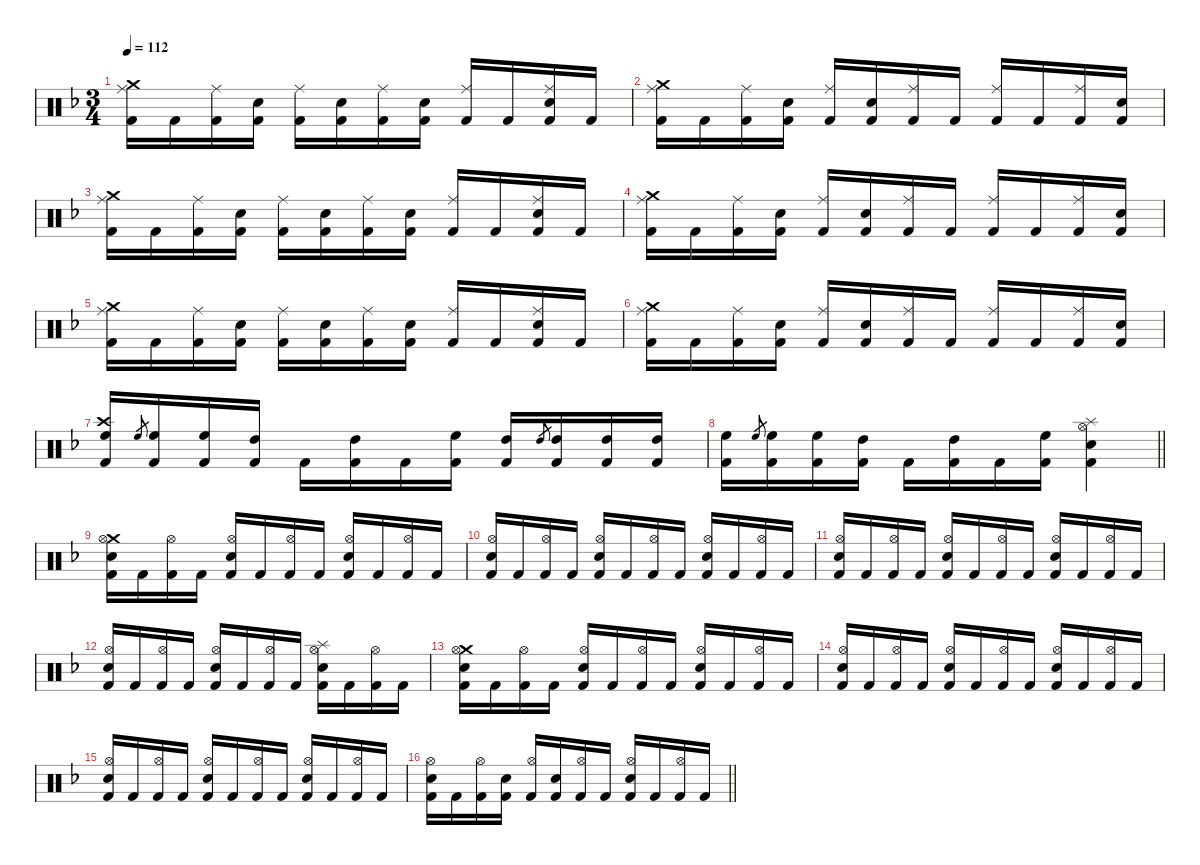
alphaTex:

\hideDynamics
\bracketExtendMode nobrackets
\singleTrackTrackNamePolicy hidden
\multiTrackTrackNamePolicy hidden
\firstSystemTrackNameMode fullname
\firstSystemTrackNameOrientation horizontal
\otherSystemsTrackNameOrientation horizontal
\track ("Drumkit" "Drums") {defaultSystemsLayout 4 instrument percussion}
\staff {score}
\articulation defaults
\ts (3 4)
\tempo 112
\clef neutral
\ks dminor
("Ride (middle)"{acc forcenatural} "Crash medium (hit)"{acc forcenatural} "Kick (hit) 2"{acc forcenatural}).16{dy mf beam Down} "Kick (hit) 2"{acc forcenatural}.16{dy f beam Down} ("Ride (middle)"{acc forcenatural} "Kick (hit) 2"{acc forcenatural}).16{dy mf beam Down} ("Snare (hit) 2"{acc forcenatural} "Kick (hit) 2"{acc forcenatural}).16{dy f beam Down} ("Ride (middle)"{acc forcenatural} "Kick (hit) 2"{acc forcenatural}).16{dy mf beam Down} ("Snare (hit) 2"{acc forcenatural} "Kick (hit) 2"{acc forcenatural}).16{dy f beam Down} ("Ride (middle)"{acc forcenatural} "Kick (hit) 2"{acc forcenatural}).16{dy mf beam Down} ("Snare (hit) 2"{acc forcenatural} "Kick (hit) 2"{acc forcenatural}).16{dy f beam Down} ("Ride (middle)"{acc forcenatural} "Kick (hit) 2"{acc forcenatural}).16{dy mf beam Up} "Kick (hit) 2"{acc forcenatural}.16{dy f beam Up} ("Ride (middle)"{acc forcenatural} "Snare (hit) 2"{acc forcenatural} "Kick (hit) 2"{acc forcenatural}).16{dy mf beam Up} "Kick (hit) 2"{acc forcenatural}.16{dy f beam Up} |
("Ride (middle)"{acc forcenatural} "Crash medium (hit)"{acc forcenatural} "Kick (hit) 2"{acc forcenatural}).16{dy mf beam Down} "Kick (hit) 2"{acc forcenatural}.16{dy f beam Down} ("Ride (middle)"{acc forcenatural} "Kick (hit) 2"{acc forcenatural}).16{dy mf beam Down} ("Snare (hit) 2"{acc forcenatural} "Kick (hit) 2"{acc forcenatural}).16{dy f beam Down} ("Ride (middle)"{acc forcenatural} "Kick (hit) 2"{acc forcenatural}).16{dy mf beam Up} ("Snare (hit) 2"{acc forcenatural} "Kick (hit) 2"{acc forcenatural}).16{dy f beam Up} ("Ride (middle)"{acc forcenatural} "Kick (hit) 2"{acc forcenatural}).16{dy mf beam Up} "Kick (hit) 2"{acc forcenatural}.16{dy f beam Up} ("Ride (middle)"{acc forcenatural} "Kick (hit) 2"{acc forcenatural}).16{dy mf beam Up} "Kick (hit) 2"{acc forcenatural}.16{dy f beam Up} ("Ride (middle)"{acc forcenatural} "Kick (hit) 2"{acc forcenatural}).16{dy mf beam Up} ("Snare (hit) 2"{acc forcenatural} "Kick (hit) 2"{acc forcenatural}).16{dy f beam Up} |
("Ride (middle)"{acc forcenatural} "Crash medium (hit)"{acc forcenatural} "Kick (hit) 2"{acc forcenatural}).16{dy mf beam Down} "Kick (hit) 2"{acc forcenatural}.16{dy f beam Down} ("Ride (middle)"{acc forcenatural} "Kick (hit) 2"{acc forcenatural}).16{dy mf beam Down} ("Snare (hit) 2"{acc forcenatural} "Kick (hit) 2"{acc forcenatural}).16{dy f beam Down} ("Ride (middle)"{acc forcenatural} "Kick (hit) 2"{acc forcenatural}).16{dy mf beam Down} ("Snare (hit) 2"{acc forcenatural} "Kick (hit) 2"{acc forcenatural}).16{dy f beam Down} ("Ride (middle)"{acc forcenatural} "Kick (hit) 2"{acc forcenatural}).16{dy mf beam Down} ("Snare (hit) 2"{acc forcenatural} "Kick (hit) 2"{acc forcenatural}).16{dy f beam Down} ("Ride (middle)"{acc forcenatural} "Kick (hit) 2"{acc forcenatural}).16{dy mf beam Up} "Kick (hit) 2"{acc forcenatural}.16{dy f beam Up} ("Ride (middle)"{acc forcenatural} "Snare (hit) 2"{acc forcenatural} "Kick (hit) 2"{acc forcenatural}).16{dy mf beam Up} "Kick (hit) 2"{acc forcenatural}.16{dy f beam Up} |
("Ride (middle)"{acc forcenatural} "Crash medium (hit)"{acc forcenatural} "Kick (hit) 2"{acc forcenatural}).16{dy mf beam Down} "Kick (hit) 2"{acc forcenatural}.16{dy f beam Down} ("Ride (middle)"{acc forcenatural} "Kick (hit) 2"{acc forcenatural}).16{dy mf beam Down} ("Snare (hit) 2"{acc forcenatural} "Kick (hit) 2"{acc forcenatural}).16{dy f beam Down} ("Ride (middle)"{acc forcenatural} "Kick (hit) 2"{acc forcenatural}).16{dy mf beam Up} ("Snare (hit) 2"{acc forcenatural} "Kick (hit) 2"{acc forcenatural}).16{dy f beam Up} ("Ride (middle)"{acc forcenatural} "Kick (hit) 2"{acc forcenatural}).16{dy mf beam Up} "Kick (hit) 2"{acc forcenatural}.16{dy f beam Up} ("Ride (middle)"{acc forcenatural} "Kick (hit) 2"{acc forcenatural}).16{dy mf beam Up} "Kick (hit) 2"{acc forcenatural}.16{dy f beam Up} ("Ride (middle)"{acc forcenatural} "Kick (hit) 2"{acc forcenatural}).16{dy mf beam Up} ("Snare (hit) 2"{acc forcenatural} "Kick (hit) 2"{acc forcenatural}).16{dy f beam Up} |
("Ride (middle)"{acc forcenatural} "Crash medium (hit)"{acc forcenatural} "Kick (hit) 2"{acc forcenatural}).16{dy mf beam Down} "Kick (hit) 2"{acc forcenatural}.16{dy f beam Down} ("Ride (middle)"{acc forcenatural} "Kick (hit) 2"{acc forcenatural}).16{dy mf beam Down} ("Snare (hit) 2"{acc forcenatural} "Kick (hit) 2"{acc forcenatural}).16{dy f beam Down} ("Ride (middle)"{acc forcenatural} "Kick (hit) 2"{acc forcenatural}).16{dy mf beam Down} ("Snare (hit) 2"{acc forcenatural} "Kick (hit) 2"{acc forcenatural}).16{dy f beam Down} ("Ride (middle)"{acc forcenatural} "Kick (hit) 2"{acc forcenatural}).16{dy mf beam Down} ("Snare (hit) 2"{acc forcenatural} "Kick (hit) 2"{acc forcenatural}).16{dy f beam Down} ("Ride (middle)"{acc forcenatural} "Kick (hit) 2"{acc forcenatural}).16{dy mf beam Up} "Kick (hit) 2"{acc forcenatural}.16{dy f beam Up} ("Ride (middle)"{acc forcenatural} "Snare (hit) 2"{acc forcenatural} "Kick (hit) 2"{acc forcenatural}).16{dy mf beam Up} "Kick (hit) 2"{acc forcenatural}.16{dy f beam Up} |
("Ride (middle)"{acc forcenatural} "Crash medium (hit)"{acc forcenatural} "Kick (hit) 2"{acc forcenatural}).16{dy mf beam Down} "Kick (hit) 2"{acc forcenatural}.16{dy f beam Down} ("Ride (middle)"{acc forcenatural} "Kick (hit) 2"{acc forcenatural}).16{dy mf beam Down} ("Snare (hit) 2"{acc forcenatural} "Kick (hit) 2"{acc forcenatural}).16{dy f beam Down} ("Ride (middle)"{acc forcenatural} "Kick (hit) 2"{acc forcenatural}).16{dy mf beam Up} ("Snare (hit) 2"{acc forcenatural} "Kick (hit) 2"{acc forcenatural}).16{dy f beam Up} ("Ride (middle)"{acc forcenatural} "Kick (hit) 2"{acc forcenatural}).16{dy mf beam Up} "Kick (hit) 2"{acc forcenatural}.16{dy f beam Up} ("Ride (middle)"{acc forcenatural} "Kick (hit) 2"{acc forcenatural}).16{dy mf beam Up} "Kick (hit) 2"{acc forcenatural}.16{dy f beam Up} ("Ride (middle)"{acc forcenatural} "Kick (hit) 2"{acc forcenatural}).16{dy mf beam Up} ("Snare (hit) 2"{acc forcenatural} "Kick (hit) 2"{acc forcenatural}).16{dy f beam Up} |
("Crash high (hit)"{acc forcenatural} "High Floor Tom (hit)"{acc forcenatural} "Kick (hit) 2"{acc forcenatural}).16{beam Up} "High Floor Tom (hit)"{acc forcenatural}.8{gr dy mf beam Up} ("High Floor Tom (hit)"{acc forcenatural} "Kick (hit) 2"{acc forcenatural}).16{dy f beam Up} ("High Floor Tom (hit)"{acc forcenatural} "Kick (hit) 2"{acc forcenatural}).16{beam Up} ("High Tom (hit)"{acc forcenatural} "Kick (hit) 2"{acc forcenatural}).16{beam Up} "Kick (hit) 2"{acc forcenatural}.16{beam Down} ("High Tom (hit)"{acc forcenatural} "Kick (hit) 2"{acc forcenatural}).16{beam Down} "Kick (hit) 2"{acc forcenatural}.16{beam Down} ("High Floor Tom (hit)"{acc forcenatural} "Kick (hit) 2"{acc forcenatural}).16{beam Down} ("High Tom (hit)"{acc forcenatural} "Kick (hit) 2"{acc forcenatural}).16{beam Up} "High Tom (hit)"{acc forcenatural}.8{gr dy mf beam Up} ("High Tom (hit)"{acc forcenatural} "Kick (hit) 2"{acc forcenatural}).16{dy f beam Up} ("High Tom (hit)"{acc forcenatural} "Kick (hit) 2"{acc forcenatural}).16{beam Up} ("High Tom (hit)"{acc forcenatural} "Kick (hit) 2"{acc forcenatural}).16{dy mf beam Up} |
\barLineRight lightlight
("High Floor Tom (hit)"{acc forcenatural} "Kick (hit) 2"{acc forcenatural}).16{dy f beam Down} "High Floor Tom (hit)"{acc forcenatural}.8{gr dy mf beam Up} ("High Floor Tom (hit)"{acc forcenatural} "Kick (hit) 2"{acc forcenatural}).16{dy f beam Down} ("High Floor Tom (hit)"{acc forcenatural} "Kick (hit) 2"{acc forcenatural}).16{beam Down} ("High Tom (hit)"{acc forcenatural} "Kick (hit) 2"{acc forcenatural}).16{beam Down} "Kick (hit) 2"{acc forcenatural}.16{beam Down} ("High Tom (hit)"{acc forcenatural} "Kick (hit) 2"{acc forcenatural}).16{beam Down} "Kick (hit) 2"{acc forcenatural}.16{beam Down} ("High Floor Tom (hit)"{acc forcenatural} "Kick (hit) 2"{acc forcenatural}).16{beam Down} ("Splash (hit)"{acc forcenatural} "Hi-Hat (open)"{acc forcenatural} "Snare (hit) 2"{acc forcenatural} "Kick (hit) 2"{acc forcenatural}).4{beam Down} |
("Crash medium (hit)"{acc forcenatural} "Hi-Hat (open)"{acc forcenatural} "Snare (hit) 2"{acc forcenatural} "Kick (hit) 2"{acc forcenatural}).16{beam Down} "Kick (hit) 2"{acc forcenatural}.16{beam Down} ("Hi-Hat (open)"{acc forcenatural} "Kick (hit) 2"{acc forcenatural}).16{beam Down} "Kick (hit) 2"{acc forcenatural}.16{beam Down} ("Hi-Hat (open)"{acc forcenatural} "Snare (hit) 2"{acc forcenatural} "Kick (hit) 2"{acc forcenatural}).16{beam Up} "Kick (hit) 2"{acc forcenatural}.16{beam Up} ("Hi-Hat (open)"{acc forcenatural} "Kick (hit) 2"{acc forcenatural}).16{beam Up} "Kick (hit) 2"{acc forcenatural}.16{beam Up} ("Hi-Hat (open)"{acc forcenatural} "Snare (hit) 2"{acc forcenatural} "Kick (hit) 2"{acc forcenatural}).16{beam Up} "Kick (hit) 2"{acc forcenatural}.16{beam Up} ("Hi-Hat (open)"{acc forcenatural} "Kick (hit) 2"{acc forcenatural}).16{beam Up} "Kick (hit) 2"{acc forcenatural}.16{beam Up} |
("Hi-Hat (open)"{acc forcenatural} "Snare (hit) 2"{acc forcenatural} "Kick (hit) 2"{acc forcenatural}).16{beam Up} "Kick (hit) 2"{acc forcenatural}.16{beam Up} ("Hi-Hat (open)"{acc forcenatural} "Kick (hit) 2"{acc forcenatural}).16{beam Up} "Kick (hit) 2"{acc forcenatural}.16{beam Up} ("Hi-Hat (open)"{acc forcenatural} "Snare (hit) 2"{acc forcenatural} "Kick (hit) 2"{acc forcenatural}).16{beam Up} "Kick (hit) 2"{acc forcenatural}.16{beam Up} ("Hi-Hat (open)"{acc forcenatural} "Kick (hit) 2"{acc forcenatural}).16{beam Up} "Kick (hit) 2"{acc forcenatural}.16{beam Up} ("Hi-Hat (open)"{acc forcenatural} "Snare (hit) 2"{acc forcenatural} "Kick (hit) 2"{acc forcenatural}).16{beam Up} "Kick (hit) 2"{acc forcenatural}.16{beam Up} ("Hi-Hat (open)"{acc forcenatural} "Kick (hit) 2"{acc forcenatural}).16{beam Up} "Kick (hit) 2"{acc forcenatural}.16{beam Up} |
("Hi-Hat (open)"{acc forcenatural} "Snare (hit) 2"{acc forcenatural} "Kick (hit) 2"{acc forcenatural}).16{beam Up} "Kick (hit) 2"{acc forcenatural}.16{beam Up} ("Hi-Hat (open)"{acc forcenatural} "Kick (hit) 2"{acc forcenatural}).16{beam Up} "Kick (hit) 2"{acc forcenatural}.16{beam Up} ("Hi-Hat (open)"{acc forcenatural} "Snare (hit) 2"{acc forcenatural} "Kick (hit) 2"{acc forcenatural}).16{beam Up} "Kick (hit) 2"{acc forcenatural}.16{beam Up} ("Hi-Hat (open)"{acc forcenatural} "Kick (hit) 2"{acc forcenatural}).16{beam Up} "Kick (hit) 2"{acc forcenatural}.16{beam Up} ("Hi-Hat (open)"{acc forcenatural} "Snare (hit) 2"{acc forcenatural} "Kick (hit) 2"{acc forcenatural}).16{beam Up} "Kick (hit) 2"{acc forcenatural}.16{beam Up} ("Hi-Hat (open)"{acc forcenatural} "Kick (hit) 2"{acc forcenatural}).16{beam Up} "Kick (hit) 2"{acc forcenatural}.16{beam Up} |
("Hi-Hat (open)"{acc forcenatural} "Snare (hit) 2"{acc forcenatural} "Kick (hit) 2"{acc forcenatural}).16{beam Up} "Kick (hit) 2"{acc forcenatural}.16{beam Up} ("Hi-Hat (open)"{acc forcenatural} "Kick (hit) 2"{acc forcenatural}).16{beam Up} "Kick (hit) 2"{acc forcenatural}.16{beam Up} ("Hi-Hat (open)"{acc forcenatural} "Snare (hit) 2"{acc forcenatural} "Kick (hit) 2"{acc forcenatural}).16{beam Up} "Kick (hit) 2"{acc forcenatural}.16{beam Up} ("Hi-Hat (open)"{acc forcenatural} "Kick (hit) 2"{acc forcenatural}).16{beam Up} "Kick (hit) 2"{acc forcenatural}.16{beam Up} ("Splash (hit)"{acc forcenatural} "Hi-Hat (open)"{acc forcenatural} "Snare (hit) 2"{acc forcenatural} "Kick (hit) 2"{acc forcenatural}).16{beam Down} "Kick (hit) 2"{acc forcenatural}.16{beam Down} ("Hi-Hat (open)"{acc forcenatural} "Kick (hit) 2"{acc forcenatural}).16{beam Down} "Kick (hit) 2"{acc forcenatural}.16{beam Down} |
("Crash medium (hit)"{acc forcenatural} "Hi-Hat (open)"{acc forcenatural} "Snare (hit) 2"{acc forcenatural} "Kick (hit) 2"{acc forcenatural}).16{beam Down} "Kick (hit) 2"{acc forcenatural}.16{beam Down} ("Hi-Hat (open)"{acc forcenatural} "Kick (hit) 2"{acc forcenatural}).16{beam Down} "Kick (hit) 2"{acc forcenatural}.16{beam Down} ("Hi-Hat (open)"{acc forcenatural} "Snare (hit) 2"{acc forcenatural} "Kick (hit) 2"{acc forcenatural}).16{beam Up} "Kick (hit) 2"{acc forcenatural}.16{beam Up} ("Hi-Hat (open)"{acc forcenatural} "Kick (hit) 2"{acc forcenatural}).16{beam Up} "Kick (hit) 2"{acc forcenatural}.16{beam Up} ("Hi-Hat (open)"{acc forcenatural} "Snare (hit) 2"{acc forcenatural} "Kick (hit) 2"{acc forcenatural}).16{beam Up} "Kick (hit) 2"{acc forcenatural}.16{beam Up} ("Hi-Hat (open)"{acc forcenatural} "Kick (hit) 2"{acc forcenatural}).16{beam Up} "Kick (hit) 2"{acc forcenatural}.16{beam Up} |
("Hi-Hat (open)"{acc forcenatural} "Snare (hit) 2"{acc forcenatural} "Kick (hit) 2"{acc forcenatural}).16{beam Up} "Kick (hit) 2"{acc forcenatural}.16{beam Up} ("Hi-Hat (open)"{acc forcenatural} "Kick (hit) 2"{acc forcenatural}).16{beam Up} "Kick (hit) 2"{acc forcenatural}.16{beam Up} ("Hi-Hat (open)"{acc forcenatural} "Snare (hit) 2"{acc forcenatural} "Kick (hit) 2"{acc forcenatural}).16{beam Up} "Kick (hit) 2"{acc forcenatural}.16{beam Up} ("Hi-Hat (open)"{acc forcenatural} "Kick (hit) 2"{acc forcenatural}).16{beam Up} "Kick (hit) 2"{acc forcenatural}.16{beam Up} ("Hi-Hat (open)"{acc forcenatural} "Snare (hit) 2"{acc forcenatural} "Kick (hit) 2"{acc forcenatural}).16{beam Up} "Kick (hit) 2"{acc forcenatural}.16{beam Up} ("Hi-Hat (open)"{acc forcenatural} "Kick (hit) 2"{acc forcenatural}).16{beam Up} "Kick (hit) 2"{acc forcenatural}.16{beam Up} |
("Hi-Hat (open)"{acc forcenatural} "Snare (hit) 2"{acc forcenatural} "Kick (hit) 2"{acc forcenatural}).16{beam Up} "Kick (hit) 2"{acc forcenatural}.16{beam Up} ("Hi-Hat (open)"{acc forcenatural} "Kick (hit) 2"{acc forcenatural}).16{beam Up} "Kick (hit) 2"{acc forcenatural}.16{beam Up} ("Hi-Hat (open)"{acc forcenatural} "Snare (hit) 2"{acc forcenatural} "Kick (hit) 2"{acc forcenatural}).16{beam Up} "Kick (hit) 2"{acc forcenatural}.16{beam Up} ("Hi-Hat (open)"{acc forcenatural} "Kick (hit) 2"{acc forcenatural}).16{beam Up} "Kick (hit) 2"{acc forcenatural}.16{beam Up} ("Hi-Hat (open)"{acc forcenatural} "Snare (hit) 2"{acc forcenatural} "Kick (hit) 2"{acc forcenatural}).16{beam Up} "Kick (hit) 2"{acc forcenatural}.16{beam Up} ("Hi-Hat (open)"{acc forcenatural} "Kick (hit) 2"{acc forcenatural}).16{beam Up} "Kick (hit) 2"{acc forcenatural}.16{beam Up} |
\barLineRight lightlight
("Hi-Hat (open)"{acc forcenatural} "Snare (hit) 2"{acc forcenatural} "Kick (hit) 2"{acc forcenatural}).16{beam Down} "Kick (hit) 2"{acc forcenatural}.16{beam Down} ("Hi-Hat (open)"{acc forcenatural} "Kick (hit) 2"{acc forcenatural}).16{beam Down} ("Snare (hit) 2"{acc forcenatural} "Kick (hit) 2"{acc forcenatural}).16{beam Down} ("Hi-Hat (open)"{acc forcenatural} "Kick (hit) 2"{acc forcenatural}).16{beam Up} ("Snare (hit) 2"{acc forcenatural} "Kick (hit) 2"{acc forcenatural}).16{beam Up} ("Hi-Hat (open)"{acc forcenatural} "Kick (hit) 2"{acc forcenatural}).16{beam Up} "Kick (hit) 2"{acc forcenatural}.16{beam Up} ("Hi-Hat (open)"{acc forcenatural} "Snare (hit) 2"{acc forcenatural} "Kick (hit) 2"{acc forcenatural}).16{beam Up} "Kick (hit) 2"{acc forcenatural}.16{beam Up} ("Hi-Hat (open)"{acc forcenatural} "Kick (hit) 2"{acc forcenatural}).16{beam Up} "Kick (hit) 2"{acc forcenatural}.16{beam Up}
